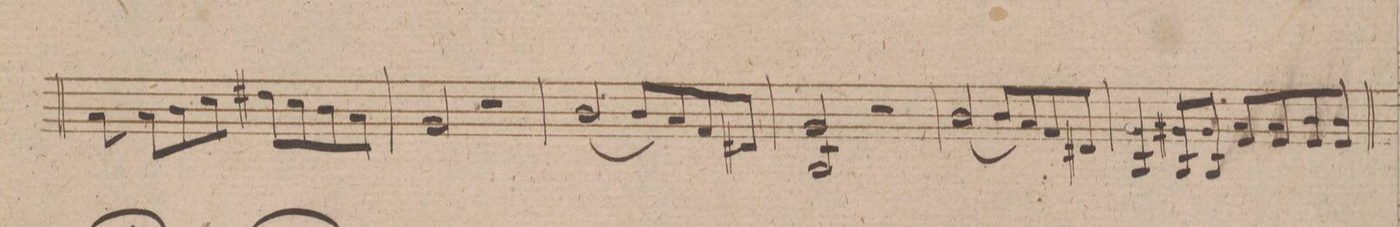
**kern	**dynam
*I"Violino 2do	*
*clefG2	*
*k[f#]	*
*met(c|)	*
*M2/2	*
8a\	.
8a/L	.
8b\	.
8cc\J	.
8dd#X\L	.
8cc\	.
8b\	.
8a/J	.
=309	=309
2g/	.
2r	.
=310	=310
[2b/	.
8b\L]	.
8a/	.
8f#/	.
8d#X/J	.
=311	=311
2g/ 2B/	.
2r	.
=312	=312
[2b/	.
8b\L]	.
8a/	.
8f#/	.
8d#X/J	.
=313	=313
4g/ 4B/	.
8g#X/L 8B/	.
8g#/J 8B/	.
8a/L 8e/	.
8a/ 8e/	.
8b/ 8e/	.
8b/J 8e/	.
=314	=314
*-	*-
